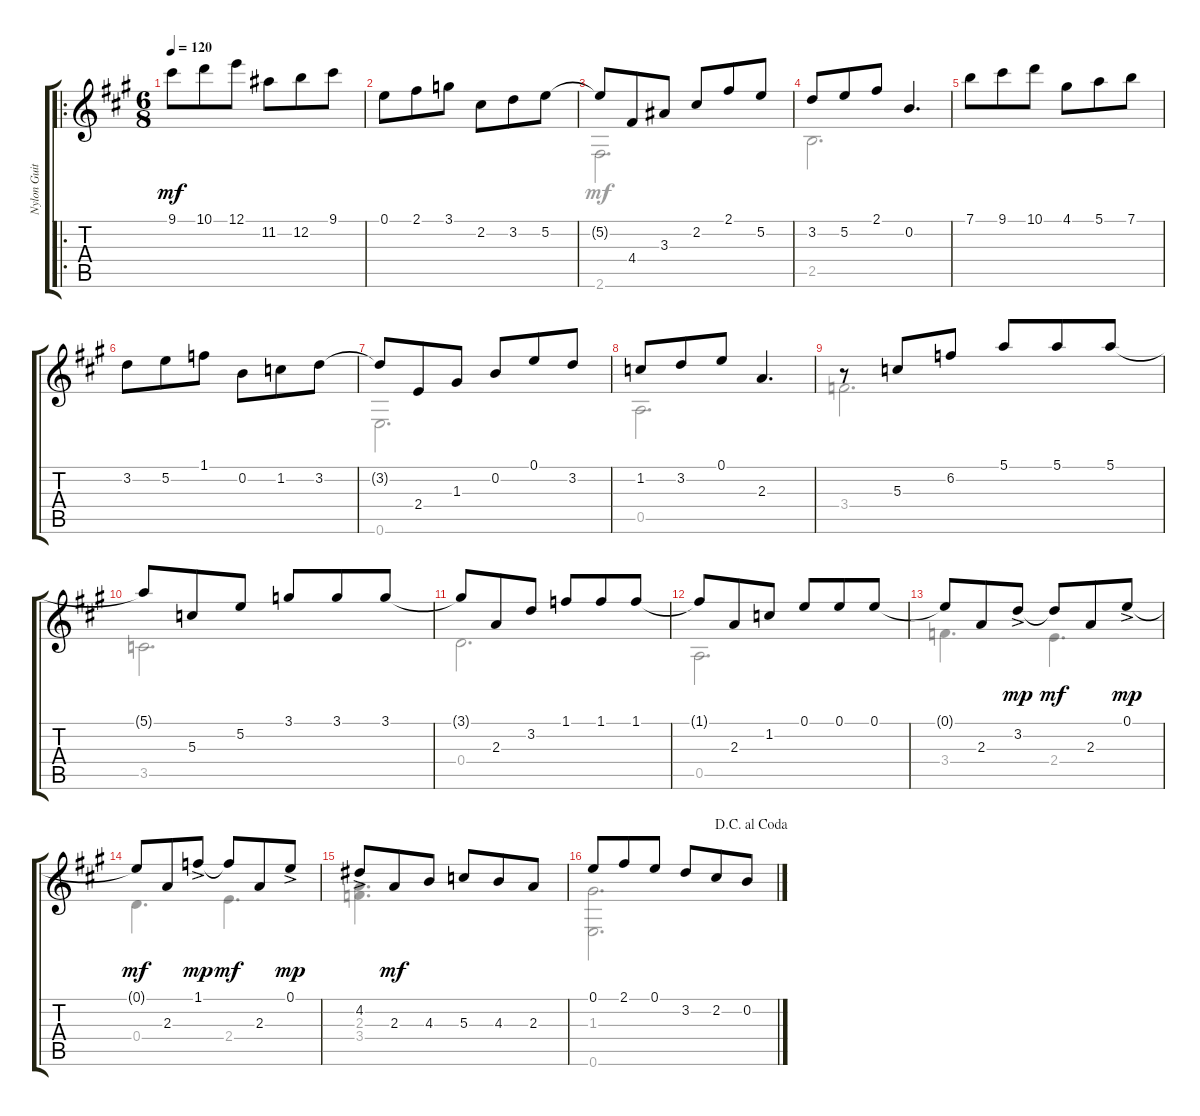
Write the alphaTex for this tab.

\track ("Nylon Guitar" "Nylon Guit") {instrument acousticguitarsteel}
\staff {score tabs}
\tuning (E4 B3 G3 D3 A2 E2) {hide}
\voice
\ro
\ts (6 8)
\tempo 120
\clef g2
\ks a
9.1.8{dy mf} 10.1.8 12.1.8 11.2.8 12.2.8 9.1.8 |
0.1.8 2.1.8 3.1.8 2.2.8 3.2.8 5.2.8 |
5.2{t}.8 4.4.8 3.3.8 2.2.8 2.1.8 5.2.8 |
3.2.8 5.2.8 2.1.8 0.2.4{d} |
7.1.8 9.1.8 10.1.8 4.1.8 5.1.8 7.1.8 |
3.2.8 5.2.8 1.1.8 0.2.8 1.2.8 3.2.8 |
3.2{t}.8 2.4.8 1.3.8 0.2.8 0.1.8 3.2.8 |
1.2.8 3.2.8 0.1.8 2.3.4{d} |
r.8 5.3.8 6.2.8 5.1.8 5.1.8 5.1.8 |
5.1{t}.8 5.3.8 5.2.8 3.1.8 3.1.8 3.1.8 |
3.1{t}.8 2.3.8 3.2.8 1.1.8 1.1.8 1.1.8 |
1.1{t}.8 2.3.8 1.2.8 0.1.8 0.1.8 0.1.8 |
0.1{t}.8 2.3.8 3.2{ac}.8{dy mp} 3.2{t}.8{dy mf} 2.3.8 0.1{ac}.8{dy mp} |
0.1{t}.8{dy mf} 2.3.8 1.1{ac}.8{dy mp} 1.1{t}.8{dy mf} 2.3.8 0.1{ac}.8{dy mp} |
4.2{ac}.8 2.3.8{dy mf} 4.3.8 5.3.8 4.3.8 2.3.8 |
\jump dacapoalcoda
0.1.8 2.1.8 0.1.8 3.2.8 2.2.8 0.2.8
\voice
\clef g2
\ottava regular
\simile none
\ks a
|
|
2.6.2{d} |
2.5.2{d} |
|
|
0.6.2{d} |
0.5.2{d} |
3.4.2{d} |
3.5.2{d} |
0.4.2{d} |
0.5.2{d} |
3.4.4{d} 2.4.4{d} |
0.4.4{d} 2.4.4{d} |
(2.3 3.4).4{d} |
(1.3 0.6).2{d}
